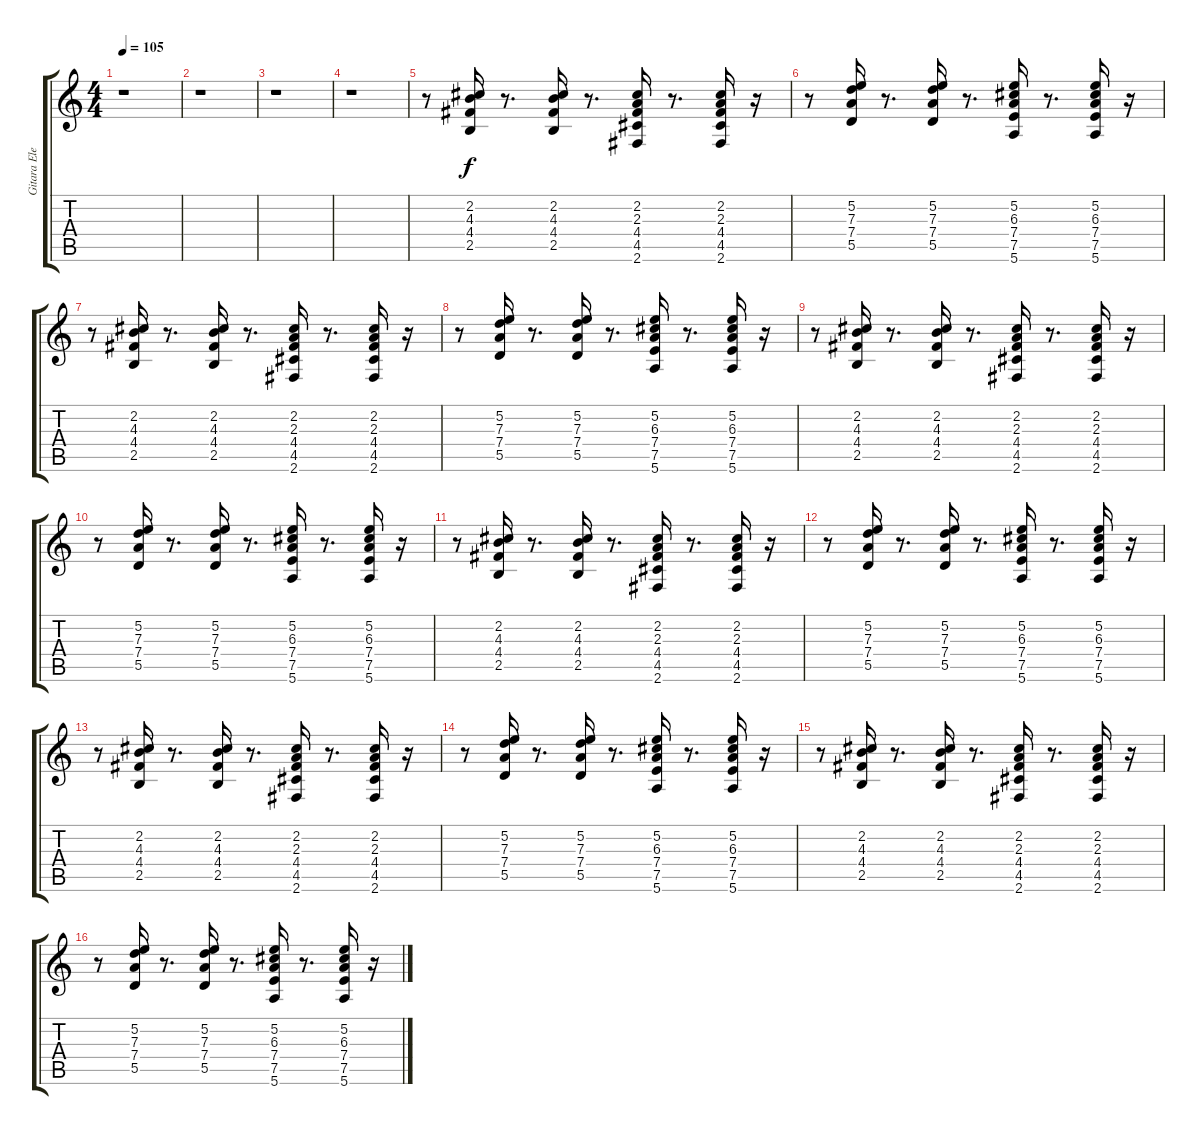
\track ("Gitara Elektryczna 2" "Gitara Ele") {instrument distortionguitar}
\staff {score tabs}
\tuning (E4 B3 G3 D3 A2 E2) {hide}
\ts (4 4)
\tempo 105
\clef g2
\ks c
r.1{dy f} |
r.1 |
r.1 |
r.1 |
r.8 (2.2 4.3 4.4 2.5).16 r.8{d} (2.2 4.3 4.4 2.5).16 r.8{d} (2.2 2.3 4.4 4.5 2.6).16 r.8{d} (2.2 2.3 4.4 4.5 2.6).16 r.16 |
r.8 (5.2 7.3 7.4 5.5).16 r.8{d} (5.2 7.3 7.4 5.5).16 r.8{d} (5.2 6.3 7.4 7.5 5.6).16 r.8{d} (5.2 6.3 7.4 7.5 5.6).16 r.16 |
r.8 (2.2 4.3 4.4 2.5).16 r.8{d} (2.2 4.3 4.4 2.5).16 r.8{d} (2.2 2.3 4.4 4.5 2.6).16 r.8{d} (2.2 2.3 4.4 4.5 2.6).16 r.16 |
r.8 (5.2 7.3 7.4 5.5).16 r.8{d} (5.2 7.3 7.4 5.5).16 r.8{d} (5.2 6.3 7.4 7.5 5.6).16 r.8{d} (5.2 6.3 7.4 7.5 5.6).16 r.16 |
r.8 (2.2 4.3 4.4 2.5).16 r.8{d} (2.2 4.3 4.4 2.5).16 r.8{d} (2.2 2.3 4.4 4.5 2.6).16 r.8{d} (2.2 2.3 4.4 4.5 2.6).16 r.16 |
r.8 (5.2 7.3 7.4 5.5).16 r.8{d} (5.2 7.3 7.4 5.5).16 r.8{d} (5.2 6.3 7.4 7.5 5.6).16 r.8{d} (5.2 6.3 7.4 7.5 5.6).16 r.16 |
r.8 (2.2 4.3 4.4 2.5).16 r.8{d} (2.2 4.3 4.4 2.5).16 r.8{d} (2.2 2.3 4.4 4.5 2.6).16 r.8{d} (2.2 2.3 4.4 4.5 2.6).16 r.16 |
r.8 (5.2 7.3 7.4 5.5).16 r.8{d} (5.2 7.3 7.4 5.5).16 r.8{d} (5.2 6.3 7.4 7.5 5.6).16 r.8{d} (5.2 6.3 7.4 7.5 5.6).16 r.16 |
r.8 (2.2 4.3 4.4 2.5).16 r.8{d} (2.2 4.3 4.4 2.5).16 r.8{d} (2.2 2.3 4.4 4.5 2.6).16 r.8{d} (2.2 2.3 4.4 4.5 2.6).16 r.16 |
r.8 (5.2 7.3 7.4 5.5).16 r.8{d} (5.2 7.3 7.4 5.5).16 r.8{d} (5.2 6.3 7.4 7.5 5.6).16 r.8{d} (5.2 6.3 7.4 7.5 5.6).16 r.16 |
r.8 (2.2 4.3 4.4 2.5).16 r.8{d} (2.2 4.3 4.4 2.5).16 r.8{d} (2.2 2.3 4.4 4.5 2.6).16 r.8{d} (2.2 2.3 4.4 4.5 2.6).16 r.16 |
r.8 (5.2 7.3 7.4 5.5).16 r.8{d} (5.2 7.3 7.4 5.5).16 r.8{d} (5.2 6.3 7.4 7.5 5.6).16 r.8{d} (5.2 6.3 7.4 7.5 5.6).16 r.16
